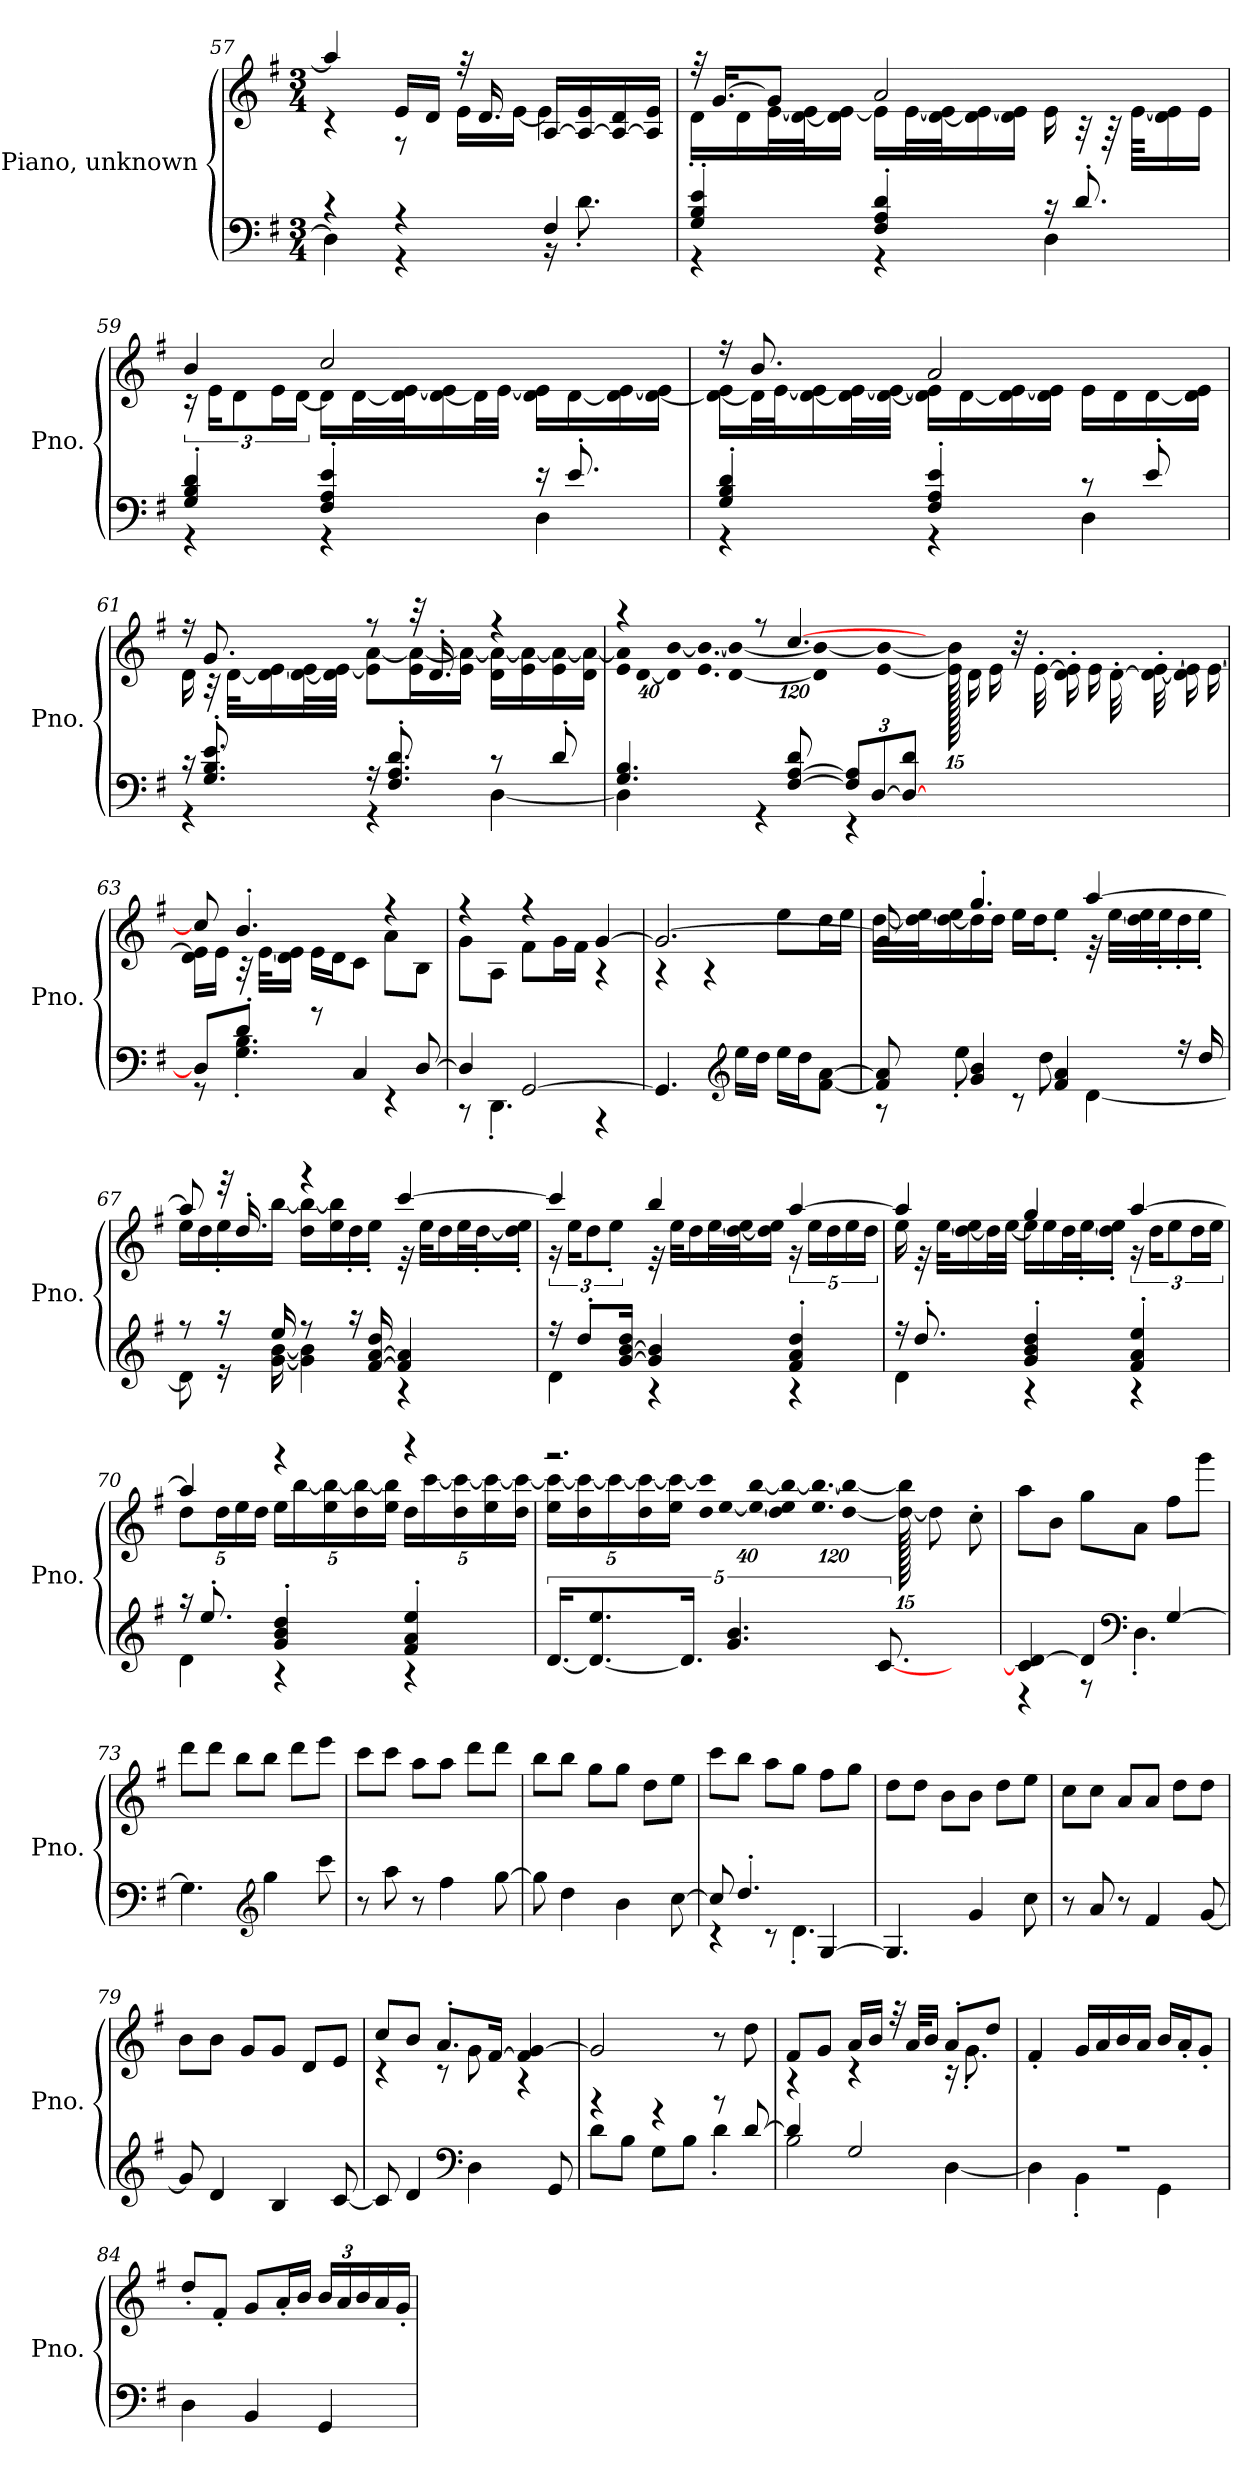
**kern	**kern
*part1	*part1
*staff2	*staff1
*I"Piano, unknown	*
*I'Pno.	*
*clefF4	*clefG2
*k[f#]	*k[f#]
*M3/4	*M3/4
=57	=57
*^	*^
4r	4D\]	4aa/]	4r
4r	4r	16e/LL	8r
.	.	16d/JJ	.
.	.	32r	16e\LL
.	.	16.d/	.
.	.	.	[16e\JJ
4F#/	16r	[16A/LL	4e\]
.	8.d'\	16A/_ 16e/	.
.	.	16A/_ 16d/	.
.	.	16A/] 16e/JJ	.
=58	=58	=58	=58
4G/' 4B/' 4e/'	4r	32r	16d'\LL
.	.	[16.g/KL	.
.	.	.	16d\
.	.	8g/J]	[32e\L
.	.	.	[32d\ 32e\]J
.	.	.	16d\] [16e\JJ
4F#/' 4A/' 4d/'	4r	2a/	16e\LL]
.	.	.	[32e\L
.	.	.	[32d\ 32e\]J
.	.	.	16d\] [16e\
.	.	.	16d\ 16e\]JJ
16r	4D\	.	16e\
8.d'/	.	.	32r
.	.	.	64r
.	.	.	[64e\KKLL
.	.	.	16d\ 16e\]
.	.	.	16e\JJ
!!LO:LB:g=z	!!
=59	=59	=59	=59
4G/' 4B/' 4d/'	4r	4b/	24r
.	.	.	24e\KL
.	.	.	12d\
.	.	.	24e\L
.	.	.	[24d\JJ
4F#/' 4A/' 4e/'	4r	2cc/	16d\LL]
.	.	.	[32d\L
.	.	.	32d\] [32e\J
.	.	.	[16d\ 16e\]
.	.	.	32d\L]
.	.	.	[32e\JJJ
16r	4D\	.	16d\ 16e\]LL
8.e'/	.	.	[16d\
.	.	.	16d\] [16e\
.	.	.	[16d\ 16e\]JJ
=60	=60	=60	=60
4G/' 4B/' 4d/'	4r	16r	16d\_ 16e\LL
.	.	8.b/	32d\L]
.	.	.	[32e\J
.	.	.	[16d\ 16e\]
.	.	.	32d\] [32e\L
.	.	.	[32d\ 32e\_JJJ
4F#/' 4A/' 4e/'	4r	2a/	16d\] 16e\]LL
.	.	.	[16d\
.	.	.	16d\] [16e\
.	.	.	16d\ 16e\]JJ
8r	4D\	.	16e\LL
.	.	.	16d\
8e'/	.	.	[16d\
.	.	.	16d\] 16e\JJ
!!LO:PB:g=z	!!
=61	=61	=61	=61
16r	4r	16r	16d\
8.G/' 8.B/' 8.e/'	.	8.g/	32r
.	.	.	[32d\KLL
.	.	.	16d\] [16e\
.	.	.	[32d\ 32e\]L
.	.	.	32d\] [32e\JJJ
16r	4r	8r	8e\] [8a\L
8.F#/' 8.A/' 8.d/'	.	.	.
.	.	32r	16e\ 16a\_L
.	.	16.d'/	.
.	.	.	16e\ 16a\_JJ
8r	[4D\	4r	16d\ 16a\_LL
.	.	.	16e\ 16a\_
8d'/	.	.	16e\ 16a\_
.	.	.	16d\ 16a\_JJ
=62	=62	=62	=62
*	*	*	*Xbrackettup
!	!	!	!LO:N:vis=32
4.G/ 4.B/	4D\]	4r	640%23e\ 640%23a\]LLL
!	!	!	!LO:N:vis=32
.	.	.	[640%23d\
!	!	!	!LO:N:vis=32
.	.	.	640%23d\] [640%23b\
!	!	!	!LO:N:vis=32.
.	.	.	1920%103e\ 1920%103b\_
!	!	!	!LO:N:vis=64
.	.	.	[960%17d\ 960%17b\_L
!	!	!	!LO:N:vis=64
.	.	.	960%17d\] 960%17b\_J
.	.	.	[320%17e\ 320%17b\_JJ
.	4r	8r	1920e\] 1920b\]
.	.	.	16d\LL
.	.	.	16e\JJ
[8F#/ [8A/ 8d/	.	[4.cc/	.
.	.	.	32r
.	.	.	[32e'\KLL
.	.	.	16d\' 16e\]'JJ
*Xbrackettup	*	*	*
12F#/] 12A/]L	4r	.	.
.	.	.	16e\LL
.	.	.	[32d'\L
[12D/	.	.	.
.	.	.	32d\_' [32e\'J
.	.	.	16d\] 16e\]
12D/_ 12d/J	.	.	.
.	.	.	[16e\JJ
1920ryy	1920ryy	1920ryy	.
!!LO:LB:g=z	!!
=63	=63	=63	=63
8D/L]	8r	8cc/]	16d\ 16e\]LL
.	.	.	16e\JJ
8d'/J	4.G\' 4.B\'	4.b'/	32r
.	.	.	[32e\KLL
.	.	.	16d\ 16e\]JJ
8r	.	.	16e\LL
.	.	.	16d\J
4C/	.	.	8c\J
.	4r	4r	8a\L
[8D/	.	.	8B\J
=64	=64	=64	=64
4D/]	8r	4r	8g\L
.	4.DD'\	.	8A\J
[2GG/	.	4r	8f#\L
.	.	.	16g\L
.	.	.	16f#\JJ
.	4r	[4g/	4r
*v	*v	*	*
=65	=65	=65
4.GG/]	2.g/_	4r
.	.	4r
*clefG2	*	*
16ee\LL	.	.
16dd\JJ	.	.
16ee\LL	.	8ee\L
16dd\J	.	.
[8f#\ [8a\J	.	16dd\L
.	.	16ee\JJ
!!LO:LB:g=z	!!
=66	=66	=66
*^	*	*
8f#/] 8a/]	8r	8g/]	[32dd\LLL
.	.	.	32dd\] [32ee\J
.	.	.	[16dd\ 16ee\]
4g/ 4b/	8ee'\	4.gg'/	16dd\]
.	.	.	16dd\JJ
.	8r	.	16ee\LL
.	.	.	16dd\J
4f#/ 4a/	8dd\	.	8ee'\J
.	[4d\	[4aa/	32r
.	.	.	[32ee\LLL
.	.	.	32dd\ 32ee\]
.	.	.	32ee'\J
16r	.	.	16dd'\
16dd/	.	.	16ee'\JJ
=67	=67	=67	=67
8r	8d\]	8aa/]	16ee\LL
.	.	.	16dd\
16r	16r	32r	16ee'\
.	.	16.dd'/	.
16ee/	[16g\ [16b\	.	[16bb\JJ
8r	4g\] 4b\]	4r	16dd\ 16bb\_LL
.	.	.	16ee\ 16bb\]
16r	.	.	16dd'\
[16f#/ [16a/ 16dd/	.	.	16ee'\JJ
4f#/] 4a/]	4r	[4ccc/	32r
.	.	.	32ee\KLL
.	.	.	16dd\
.	.	.	32ee\L
.	.	.	[32dd'\J
.	.	.	16dd\]' 16ee\'JJ
!!LO:LB:g=z	!!
=68	=68	=68	=68
*	*	*	*brackettup
16r	4d\	4ccc/]	24r
.	.	.	24ee\KL
8dd'/L	.	.	.
.	.	.	12dd\
.	.	.	12ee'\J
[16g/ [16b/ 16dd/Jk	.	.	.
4g/] 4b/]	4r	4bb/	32r
.	.	.	32ee\KLL
.	.	.	16dd\
.	.	.	[32ee\L
.	.	.	[32dd\ 32ee\]J
.	.	.	16dd\] 16ee\JJ
4f#/' 4a/' 4dd/'	4r	[4aa/	20r
.	.	.	20ee\LL
.	.	.	20dd\
.	.	.	20ee\
.	.	.	20dd\JJ
=69	=69	=69	=69
16r	4d\	4aa/]	16ee\
8.dd'/	.	.	32r
.	.	.	[32ee\KLL
.	.	.	[16dd\ 16ee\]
.	.	.	32dd\L]
.	.	.	[32ee\JJJ
4g/' 4b/' 4dd/'	4r	4gg/	16ee\LL]
.	.	.	16ee\
.	.	.	32dd\L
.	.	.	[32ee'\J
.	.	.	16dd\' 16ee\]'JJ
4f#/' 4a/' 4ee/'	4r	[4aa/	24r
.	.	.	24dd\KL
.	.	.	12ee\
.	.	.	24dd\L
.	.	.	24ee\JJ
!!LO:LB:g=z	!!
=70	=70	=70	=70
*	*	*	*Xbrackettup
16r	4d\	4aa/]	10dd\L
8.ee'/	.	.	.
.	.	.	20dd\L
.	.	.	20ee\
.	.	.	20dd\JJ
4g/' 4b/' 4dd/'	4r	4r	20ee\LL
.	.	.	[20bb\
.	.	.	20ee\ 20bb\_
.	.	.	20dd\ 20bb\_
.	.	.	20ee\ 20bb\]JJ
4f#/' 4a/' 4ee/'	4r	4r	20dd\LL
.	.	.	[20ccc\
.	.	.	20dd\ 20ccc\_
.	.	.	20ee\ 20ccc\_
.	.	.	20dd\ 20ccc\_JJ
*v	*v	*	*
=71	=71	=71
*brackettup	*	*
[20.d/KL	2.r	20ee\ 20ccc\_LL
.	.	20dd\ 20ccc\_
10.d/_ 10.ee/	.	.
.	.	20ccc\_
.	.	20dd\ 20ccc\_
.	.	20ee\ 20ccc\_JJ
20.d/Jk]	.	.
!	!	!LO:N:vis=32
.	.	640%23dd\ 640%23ccc\]LLL
!	!	!LO:N:vis=32
.	.	[640%23ee\
5.g/ 5.b/	.	.
!	!	!LO:N:vis=32
.	.	640%23ee\_ [640%23bb\
!	!	!LO:N:vis=32
.	.	640%23dd\ 640%23ee\] 640%23bb\_
!	!	!LO:N:vis=32.
.	.	1920%103ee\ 1920%103bb\_
.	.	[1920%101dd\ 1920%101bb\_JJ
.	.	960dd\_ 960bb\]
.	.	8dd\L]
[10.c/	.	.
.	.	8cc'\J
960ryy	960ryy	.
*	*v	*v
!!LO:LB:g=z
=72	=72
*^	*
4c/] [4d/	4r	8aa\L
.	.	8b\J
4d/]	8r	8gg\L
*clefF4	*	*
.	4.D'\	8a\J
[4G/	.	8ff#\L
.	.	8ggg\J
*v	*v	*
=73	=73
4.G\]	8ddd\L
.	8ddd\J
.	8bb\L
*clefG2	*
4gg\	8bb\J
.	8ddd\L
8ccc\	8eee\J
=74	=74
8r	8ccc\L
8aa\	8ccc\J
8r	8aa\L
4ff#\	8aa\J
.	8ddd\L
[8gg\	8ddd\J
=75	=75
8gg\]	8bb\L
4dd\	8bb\J
.	8gg\L
4b\	8gg\J
.	8dd\L
[8cc\	8ee\J
=76	=76
*^	*
8cc/]	4r	8ccc\L
4.dd'/	.	8bb\J
.	8r	8aa\L
.	4.d'\	8gg\J
[4G/	.	8ff#\L
.	.	8gg\J
*v	*v	*
!!LO:PB:g=z
=77	=77
4.G/]	8dd\L
.	8dd\J
.	8b\L
4g/	8b\J
.	8dd\L
8cc\	8ee\J
=78	=78
8r	8cc\L
8a/	8cc\J
8r	8a/L
4f#/	8a/J
.	8dd\L
[8g/	8dd\J
=79	=79
8g/]	8b\L
4d/	8b\J
.	8g/L
4B/	8g/J
.	8d/L
[8c/	8e/J
=80	=80
*	*^
8c/]	8cc/L	4r
4d/	8b/J	.
.	8.a'/L	8r
*clefF4	*	*
4D\	.	8g\
.	[16f#/Jk	.
.	4f#/] [4g/	4r
8GG/	.	.
*	*v	*v
=81	=81
*^	*
4r	8d\L	2g/]
.	8B\J	.
4r	8G\L	.
.	8B\J	.
8r	4d'\	8r
[8d/	.	8dd\
!!LO:LB:g=z
=82	=82	=82
*	*	*^
4d/]	2B\	8f#/L	4r
.	.	8g/J	.
2G/	.	16a/LL	4r
.	.	16b/JJ	.
.	.	32r	.
.	.	32a/KLL	.
.	.	16b/JJ	.
.	[4D\	8a'/L	16r
.	.	.	8.g'\
.	.	8dd/J	.
*	*	*v	*v
=83	=83	=83
2.r	4D\]	4f#'/
.	4BB'\	16g/LL
.	.	16a/
.	.	16b/
.	.	16a/JJ
.	4GG\	16b/LL
.	.	16a'/J
.	.	8g'/J
*v	*v	*
=84	=84
4D\	8dd'/L
.	8f#'/J
4BB/	8g/L
.	16a'/L
.	16b/JJ
4GG/	24b/LL
.	24a/
.	24b/
.	16a/
.	16g'/JJ
=	=
*-	*-
